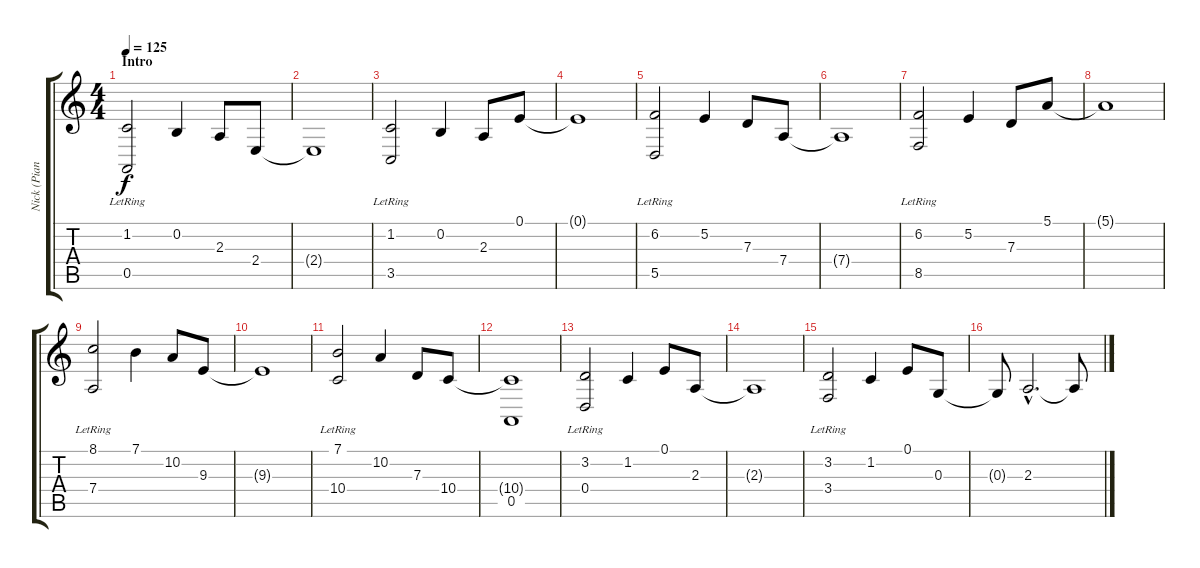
\track ("Nick (Piano)" "Nick (Pian") {instrument acousticgrandpiano}
\staff {score tabs}
\tuning (E4 B3 G3 D3 A2 E2) {hide}
\ts (4 4)
\section ("" "Intro")
\tempo 125
\clef g2
\ks c
(1.2 0.5{lr}).2{dy f instrument acousticgrandpiano} 0.2.4 2.3.8 2.4.8 |
2.4{t}.1 |
(1.2 3.5{lr}).2 0.2.4 2.3.8 0.1.8 |
0.1{t}.1 |
(6.2 5.5{lr}).2 5.2.4 7.3.8 7.4.8 |
7.4{t}.1 |
(6.2 8.5{lr}).2 5.2.4 7.3.8 5.1.8 |
5.1{t}.1 |
(8.1 7.4{lr}).2 7.1.4 10.2.8 9.3.8 |
9.3{t}.1 |
(7.1 10.4{lr}).2 10.2.4 7.3.8 10.4.8 |
(10.4{t} 0.5).1 |
(3.2 0.4{lr}).2 1.2.4 0.1.8 2.3.8 |
2.3{t}.1 |
(3.2 3.4{lr}).2 1.2.4 0.1.8 0.3.8 |
0.3{t}.8 2.3{hac}.2{d} 2.3{t}.8
